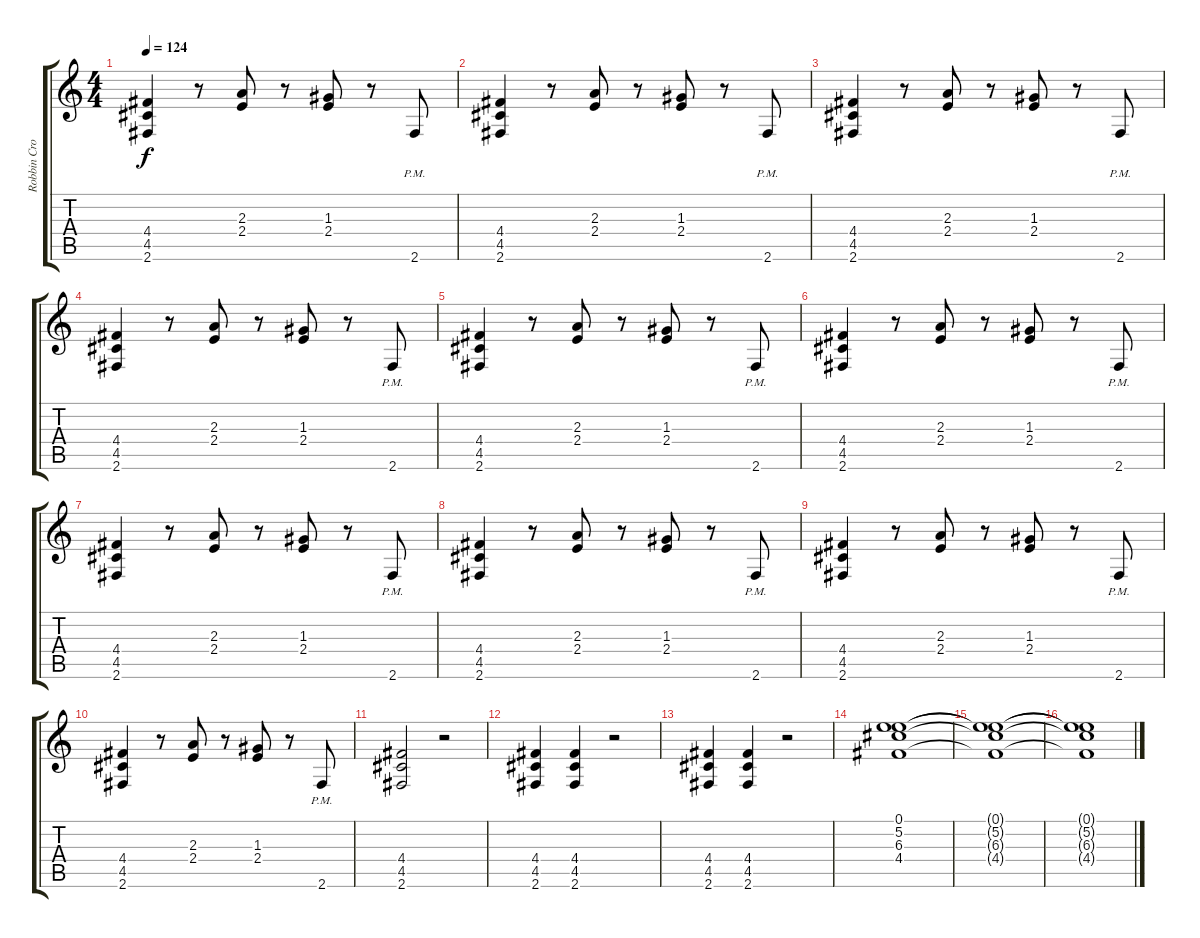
\track ("Robbin Crosby" "Robbin Cro") {instrument overdrivenguitar}
\staff {score tabs}
\tuning (E4 B3 G3 D3 A2 E2) {hide}
\ts (4 4)
\tempo 124
\clef g2
\ks c
(4.4 4.5 2.6).4{dy f} r.8 (2.3 2.4).8 r.8 (1.3 2.4).8 r.8 2.6{pm}.8 |
(4.4 4.5 2.6).4 r.8 (2.3 2.4).8 r.8 (1.3 2.4).8 r.8 2.6{pm}.8 |
(4.4 4.5 2.6).4 r.8 (2.3 2.4).8 r.8 (1.3 2.4).8 r.8 2.6{pm}.8 |
(4.4 4.5 2.6).4 r.8 (2.3 2.4).8 r.8 (1.3 2.4).8 r.8 2.6{pm}.8 |
(4.4 4.5 2.6).4 r.8 (2.3 2.4).8 r.8 (1.3 2.4).8 r.8 2.6{pm}.8 |
(4.4 4.5 2.6).4 r.8 (2.3 2.4).8 r.8 (1.3 2.4).8 r.8 2.6{pm}.8 |
(4.4 4.5 2.6).4 r.8 (2.3 2.4).8 r.8 (1.3 2.4).8 r.8 2.6{pm}.8 |
(4.4 4.5 2.6).4 r.8 (2.3 2.4).8 r.8 (1.3 2.4).8 r.8 2.6{pm}.8 |
(4.4 4.5 2.6).4 r.8 (2.3 2.4).8 r.8 (1.3 2.4).8 r.8 2.6{pm}.8 |
(4.4 4.5 2.6).4 r.8 (2.3 2.4).8 r.8 (1.3 2.4).8 r.8 2.6{pm}.8 |
(4.4 4.5 2.6).2 r.2 |
(4.4 4.5 2.6).4 (4.4 4.5 2.6).4 r.2 |
(4.4 4.5 2.6).4 (4.4 4.5 2.6).4 r.2 |
(0.1 5.2 6.3 4.4).1 |
(0.1{t} 5.2{t} 6.3{t} 4.4{t}).1 |
(0.1{t} 5.2{t} 6.3{t} 4.4{t}).1
